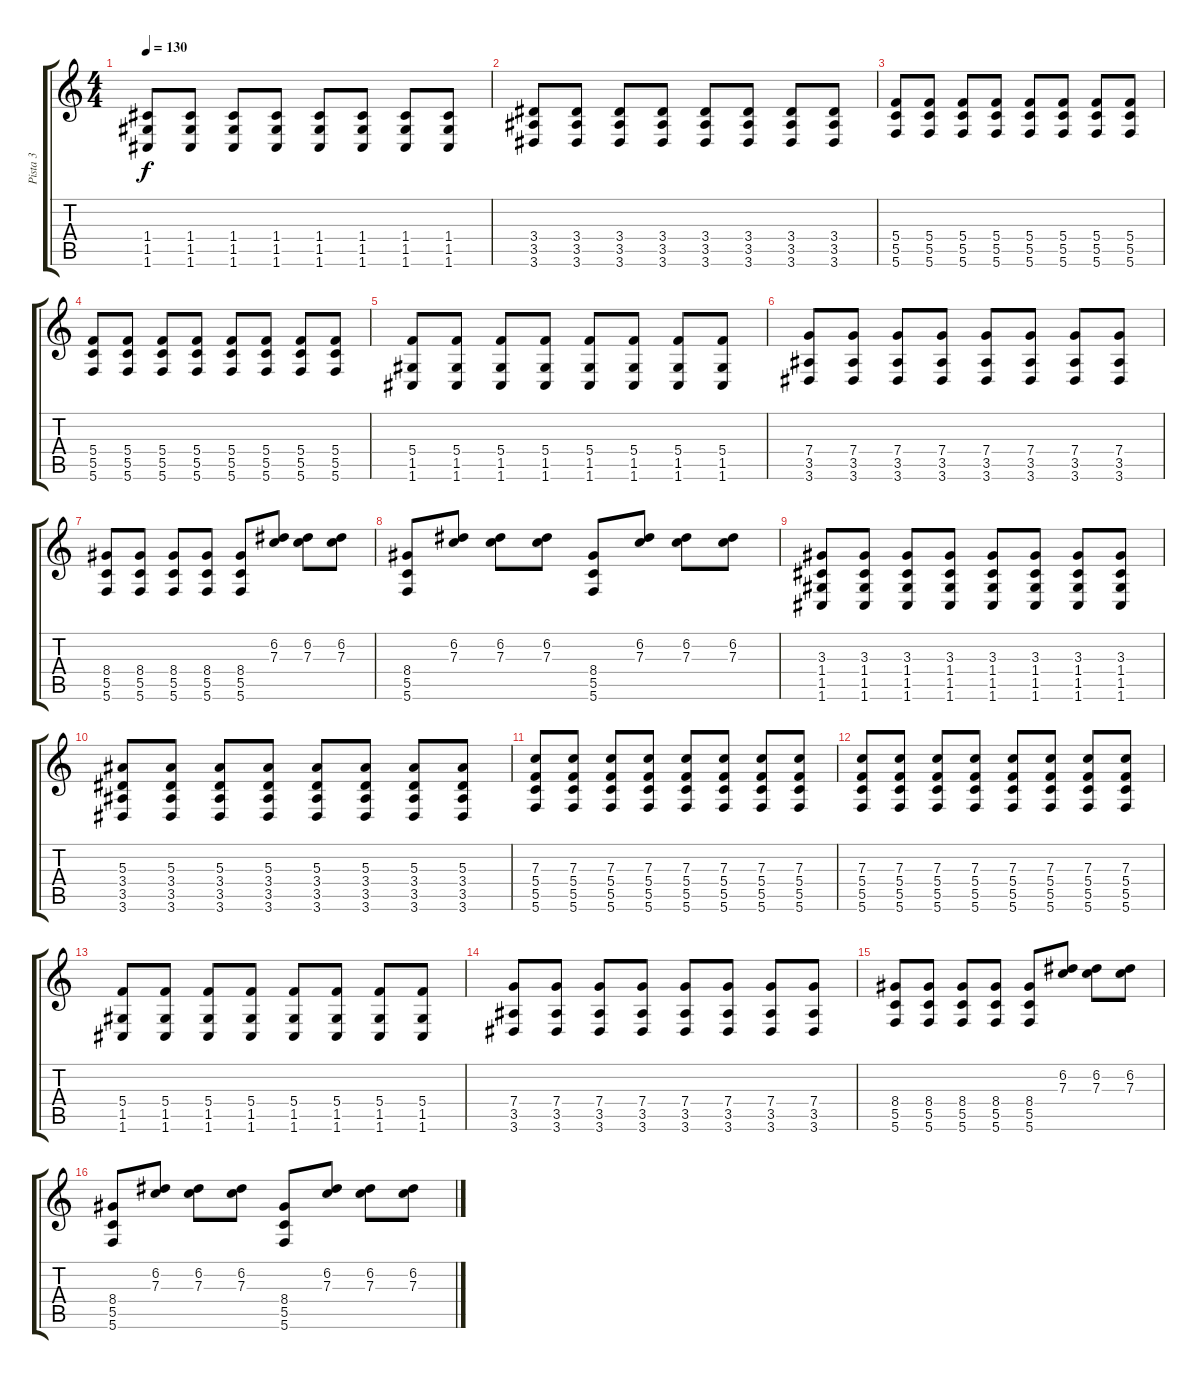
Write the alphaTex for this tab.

\track ("Pista 3" "Pista 3") {instrument overdrivenguitar}
\staff {score tabs}
\tuning (D4 A3 F3 C3 G2 C2) {hide}
\ts (4 4)
\tempo 130
\clef g2
\ks c
(1.4 1.5 1.6).8{dy f} (1.4 1.5 1.6).8 (1.4 1.5 1.6).8 (1.4 1.5 1.6).8 (1.4 1.5 1.6).8 (1.4 1.5 1.6).8 (1.4 1.5 1.6).8 (1.4 1.5 1.6).8 |
(3.4 3.5 3.6).8 (3.4 3.5 3.6).8 (3.4 3.5 3.6).8 (3.4 3.5 3.6).8 (3.4 3.5 3.6).8 (3.4 3.5 3.6).8 (3.4 3.5 3.6).8 (3.4 3.5 3.6).8 |
(5.4 5.5 5.6).8 (5.4 5.5 5.6).8 (5.4 5.5 5.6).8 (5.4 5.5 5.6).8 (5.4 5.5 5.6).8 (5.4 5.5 5.6).8 (5.4 5.5 5.6).8 (5.4 5.5 5.6).8 |
(5.4 5.5 5.6).8 (5.4 5.5 5.6).8 (5.4 5.5 5.6).8 (5.4 5.5 5.6).8 (5.4 5.5 5.6).8 (5.4 5.5 5.6).8 (5.4 5.5 5.6).8 (5.4 5.5 5.6).8 |
(5.4 1.5 1.6).8 (5.4 1.5 1.6).8 (5.4 1.5 1.6).8 (5.4 1.5 1.6).8 (5.4 1.5 1.6).8 (5.4 1.5 1.6).8 (5.4 1.5 1.6).8 (5.4 1.5 1.6).8 |
(7.4 3.5 3.6).8 (7.4 3.5 3.6).8 (7.4 3.5 3.6).8 (7.4 3.5 3.6).8 (7.4 3.5 3.6).8 (7.4 3.5 3.6).8 (7.4 3.5 3.6).8 (7.4 3.5 3.6).8 |
(8.4 5.5 5.6).8 (8.4 5.5 5.6).8 (8.4 5.5 5.6).8 (8.4 5.5 5.6).8 (8.4 5.5 5.6).8 (6.2 7.3).8 (6.2 7.3).8 (6.2 7.3).8 |
(8.4 5.5 5.6).8 (6.2 7.3).8 (6.2 7.3).8 (6.2 7.3).8 (8.4 5.5 5.6).8 (6.2 7.3).8 (6.2 7.3).8 (6.2 7.3).8 |
(3.3 1.4 1.5 1.6).8 (3.3 1.4 1.5 1.6).8 (3.3 1.4 1.5 1.6).8 (3.3 1.4 1.5 1.6).8 (3.3 1.4 1.5 1.6).8 (3.3 1.4 1.5 1.6).8 (3.3 1.4 1.5 1.6).8 (3.3 1.4 1.5 1.6).8 |
(5.3 3.4 3.5 3.6).8 (5.3 3.4 3.5 3.6).8 (5.3 3.4 3.5 3.6).8 (5.3 3.4 3.5 3.6).8 (5.3 3.4 3.5 3.6).8 (5.3 3.4 3.5 3.6).8 (5.3 3.4 3.5 3.6).8 (5.3 3.4 3.5 3.6).8 |
(7.3 5.4 5.5 5.6).8 (7.3 5.4 5.5 5.6).8 (7.3 5.4 5.5 5.6).8 (7.3 5.4 5.5 5.6).8 (7.3 5.4 5.5 5.6).8 (7.3 5.4 5.5 5.6).8 (7.3 5.4 5.5 5.6).8 (7.3 5.4 5.5 5.6).8 |
(7.3 5.4 5.5 5.6).8 (7.3 5.4 5.5 5.6).8 (7.3 5.4 5.5 5.6).8 (7.3 5.4 5.5 5.6).8 (7.3 5.4 5.5 5.6).8 (7.3 5.4 5.5 5.6).8 (7.3 5.4 5.5 5.6).8 (7.3 5.4 5.5 5.6).8 |
(5.4 1.5 1.6).8 (5.4 1.5 1.6).8 (5.4 1.5 1.6).8 (5.4 1.5 1.6).8 (5.4 1.5 1.6).8 (5.4 1.5 1.6).8 (5.4 1.5 1.6).8 (5.4 1.5 1.6).8 |
(7.4 3.5 3.6).8 (7.4 3.5 3.6).8 (7.4 3.5 3.6).8 (7.4 3.5 3.6).8 (7.4 3.5 3.6).8 (7.4 3.5 3.6).8 (7.4 3.5 3.6).8 (7.4 3.5 3.6).8 |
(8.4 5.5 5.6).8 (8.4 5.5 5.6).8 (8.4 5.5 5.6).8 (8.4 5.5 5.6).8 (8.4 5.5 5.6).8 (6.2 7.3).8 (6.2 7.3).8 (6.2 7.3).8 |
(8.4 5.5 5.6).8 (6.2 7.3).8 (6.2 7.3).8 (6.2 7.3).8 (8.4 5.5 5.6).8 (6.2 7.3).8 (6.2 7.3).8 (6.2 7.3).8
